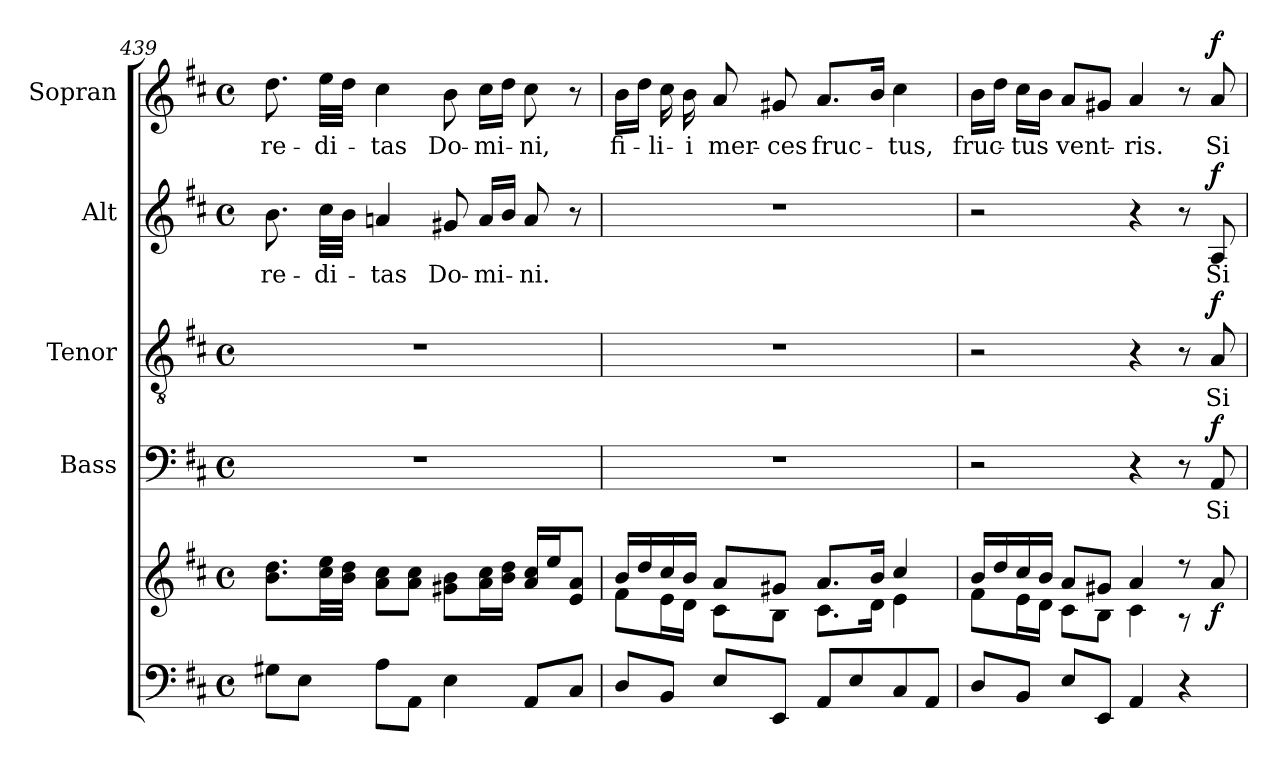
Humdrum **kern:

**kern	**kern	**dynam	**kern	**text	**dynam	**kern	**text	**dynam	**kern	**text	**dynam	**kern	**text	**dynam
*part5	*part5	*part5	*part4	*part4	*part4	*part3	*part3	*part3	*part2	*part2	*part2	*part1	*part1	*part1
*staff6	*staff5	*staff5/6	*staff4	*staff4	*staff4	*staff3	*staff3	*staff3	*staff2	*staff2	*staff2	*staff1	*staff1	*staff1
*	*	*	*I"Bass	*	*	*I"Tenor	*	*	*I"Alt	*	*	*I"Sopran	*	*
*	*	*	*I'B.	*	*	*I'T.	*	*	*I'A.	*	*	*I'S.	*	*
*clefF4	*clefG2	*	*clefF4	*	*	*clefGv2	*	*	*clefG2	*	*	*clefG2	*	*
*k[f#c#]	*k[f#c#]	*	*k[f#c#]	*	*	*k[f#c#]	*	*	*k[f#c#]	*	*	*k[f#c#]	*	*
*D:	*D:	*	*D:	*	*	*D:	*	*	*D:	*	*	*D:	*	*
*M4/4	*M4/4	*	*M4/4	*	*	*M4/4	*	*	*M4/4	*	*	*M4/4	*	*
*met(c)	*met(c)	*	*met(c)	*	*	*met(c)	*	*	*met(c)	*	*	*met(c)	*	*
=439	=439	=439	=439	=439	=439	=439	=439	=439	=439	=439	=439	=439	=439	=439
!	!	!	!	!	!	!	!	!	!	!LO:LY:b	!	!	!LO:LY:b	!
8G#X\L	8.b\ 8.dd\L	.	1r	.	.	1r	.	.	8.b\	-re-	.	8.dd\	-re-	.
8E\J	.	.	.	.	.	.	.	.	.	.	.	.	.	.
!	!	!	!	!	!	!	!	!	!	!LO:LY:b	!	!	!LO:LY:b	!
.	32cc#\ 32ee\LL	.	.	.	.	.	.	.	32cc#\LLL	-di-	.	32ee\LLL	-di-	.
.	32b\ 32dd\JJJ	.	.	.	.	.	.	.	32b\JJJ	.	.	32dd\JJJ	.	.
!	!	!	!	!	!	!	!	!	!	!LO:LY:b	!	!	!LO:LY:b	!
8A\L	8a\ 8cc#\L	.	.	.	.	.	.	.	4an/	-tas	.	4cc#\	-tas	.
8AA\J	8a\ 8cc#\J	.	.	.	.	.	.	.	.	.	.	.	.	.
!	!	!	!	!	!	!	!	!	!	!LO:LY:b	!	!	!LO:LY:b	!
4E\	8g#X\ 8b\L	.	.	.	.	.	.	.	8g#X/	Do-	.	8b\	Do-	.
!	!	!	!	!	!	!	!	!	!	!LO:LY:b	!	!	!LO:LY:b	!
.	16a\ 16cc#\L	.	.	.	.	.	.	.	16a/LL	-mi-	.	16cc#\LL	-mi-	.
.	16b\ 16dd\JJ	.	.	.	.	.	.	.	16b/JJ	.	.	16dd\JJ	.	.
!	!	!	!	!	!	!	!	!	!	!LO:LY:b	!	!	!LO:LY:b	!
8AA/L	16a/ 16cc#/LL	.	.	.	.	.	.	.	8a/	-ni.	.	8cc#\	-ni,	.
.	16ee/J	.	.	.	.	.	.	.	.	.	.	.	.	.
8C#/J	8e/ 8a/J	.	.	.	.	.	.	.	8r	.	.	8r	.	.
!!LO:LB:g=z
=440	=440	=440	=440	=440	=440	=440	=440	=440	=440	=440	=440	=440	=440	=440
*	*^	*	*	*	*	*	*	*	*	*	*	*	*	*
!	!	!	!	!	!	!	!	!	!	!	!	!	!	!LO:LY:b	!
8D/L	16b/LL	8f#\L	.	1r	.	.	1r	.	.	1r	.	.	16b\LL	fi-	.
.	16dd/	.	.	.	.	.	.	.	.	.	.	.	16dd\JJ	.	.
!	!	!	!	!	!	!	!	!	!	!	!	!	!	!LO:LY:b	!
8BB/J	16cc#/	16e\L	.	.	.	.	.	.	.	.	.	.	16cc#\	-li-	.
!	!	!	!	!	!	!	!	!	!	!	!	!	!	!LO:LY:b	!
.	16b/JJ	16d\JJ	.	.	.	.	.	.	.	.	.	.	16b\	-i	.
!	!	!	!	!	!	!	!	!	!	!	!	!	!	!LO:LY:b	!
8E/L	8a/L	8c#\L	.	.	.	.	.	.	.	.	.	.	8a/	mer-	.
!	!	!	!	!	!	!	!	!	!	!	!	!	!	!LO:LY:b	!
8EE/J	8g#X/J	8B\J	.	.	.	.	.	.	.	.	.	.	8g#X/	-ces	.
!	!	!	!	!	!	!	!	!	!	!	!	!	!	!LO:LY:b	!
8AA/L	8.a/L	8.c#\L	.	.	.	.	.	.	.	.	.	.	8.a/L	fruc-	.
8E/	.	.	.	.	.	.	.	.	.	.	.	.	.	.	.
.	16b/Jk	16d\Jk	.	.	.	.	.	.	.	.	.	.	16b/Jk	.	.
!	!	!	!	!	!	!	!	!	!	!	!	!	!	!LO:LY:b	!
8C#/	4cc#/	4e\	.	.	.	.	.	.	.	.	.	.	4cc#\	-tus,	.
8AA/J	.	.	.	.	.	.	.	.	.	.	.	.	.	.	.
=441	=441	=441	=441	=441	=441	=441	=441	=441	=441	=441	=441	=441	=441	=441	=441
!	!	!	!	!	!	!	!	!	!	!	!	!	!	!LO:LY:b	!
8D/L	16b/LL	8f#\L	.	2r	.	.	2r	.	.	2r	.	.	16b\LL	fruc-	.
.	16dd/	.	.	.	.	.	.	.	.	.	.	.	16dd\JJ	.	.
!	!	!	!	!	!	!	!	!	!	!	!	!	!	!LO:LY:b	!
8BB/J	16cc#/	16e\L	.	.	.	.	.	.	.	.	.	.	16cc#\LL	-tus	.
.	16b/JJ	16d\JJ	.	.	.	.	.	.	.	.	.	.	16b\JJ	.	.
!	!	!	!	!	!	!	!	!	!	!	!	!	!	!LO:LY:b	!
8E/L	8a/L	8c#\L	.	.	.	.	.	.	.	.	.	.	8a/L	vent-	.
8EE/J	8g#X/J	8B\J	.	.	.	.	.	.	.	.	.	.	8g#X/J	.	.
!	!	!	!	!	!	!	!	!	!	!	!	!	!	!LO:LY:b	!
4AA/	4a/	4c#\	.	4r	.	.	4r	.	.	4r	.	.	4a/	-ris.	.
4r	8r	8r	.	8r	.	.	8r	.	.	8r	.	.	8r	.	.
!	!	!	!LO:DY:b	!	!LO:LY:b	!LO:DY:a	!	!LO:LY:b	!LO:DY:a	!	!LO:LY:b	!LO:DY:a	!	!LO:LY:b	!LO:DY:a
.	8a/	8ryy	f	8AA/	Si-	f	8A/	Si-	f	8A/	Si-	f	8a/	Si-	f
*	*v	*v	*	*	*	*	*	*	*	*	*	*	*	*	*
=	=	=	=	=	=	=	=	=	=	=	=	=	=	=
*-	*-	*-	*-	*-	*-	*-	*-	*-	*-	*-	*-	*-	*-	*-
